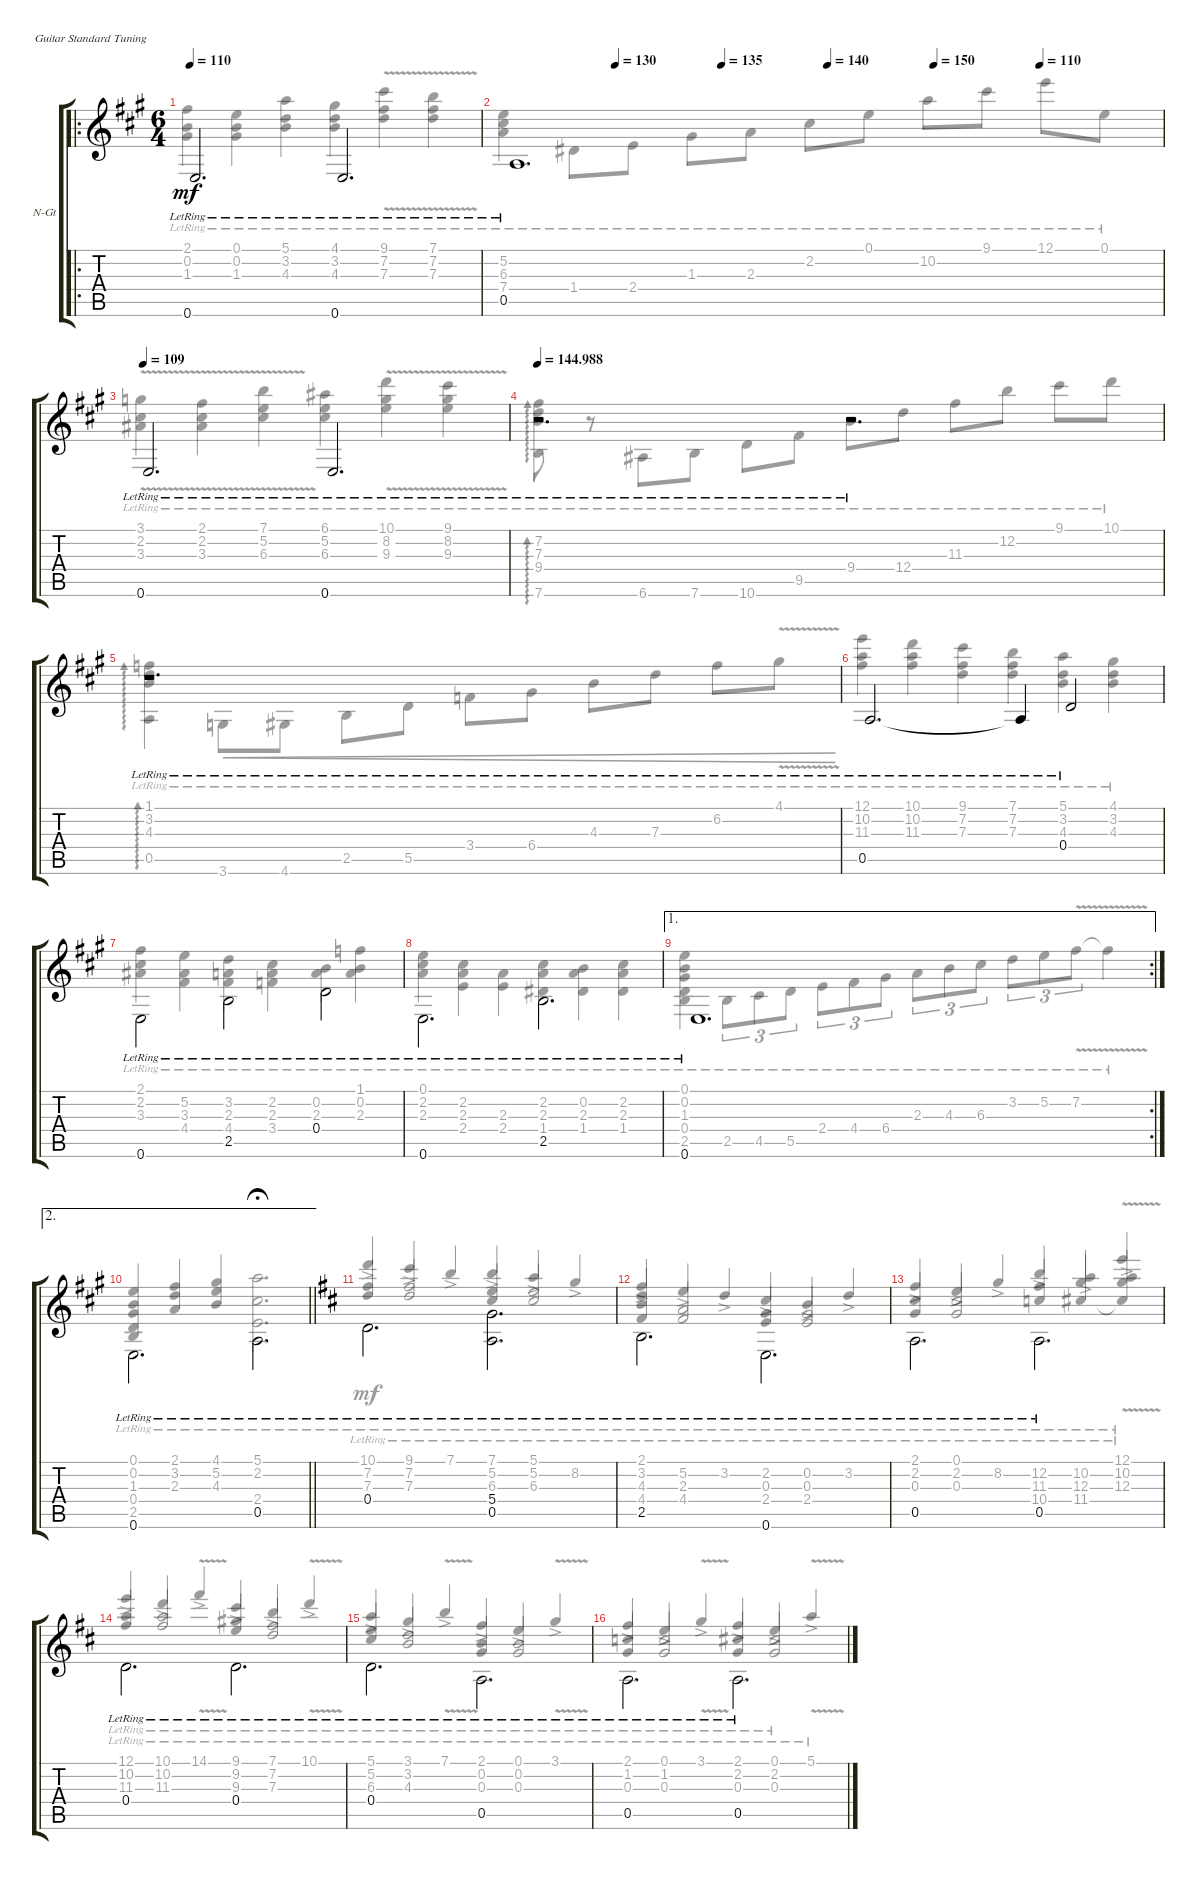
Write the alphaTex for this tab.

\defaultSystemsLayout 4
\bracketExtendMode groupsimilarinstruments
\firstSystemTrackNameOrientation horizontal
\otherSystemsTrackNameOrientation horizontal
\track ("Nylon Guitar" "N-Gt") {instrument acousticguitarnylon}
\staff {score tabs}
\tuning (E4 B3 G3 D3 A2 E2)
\voice
\ro
\ts (6 4)
\tempo 110
\clef g2
\ks a
0.6{lr}.2{d dy mf} 0.6{lr}.2{d} |
\tempo (130 0.1625)
\tempo (135 0.325)
\tempo (140 0.4875)
\tempo (150 0.65)
\tempo (110 0.8125)
0.5{lr}.1{d} |
\tempo 109
0.6{lr}.2{d} 0.6{lr}.2{d} |
\tempo
144.988 r.2{d ad 0} r.2{d} |
r.1{d ad 0} |
0.5{lr}.2{d} 0.5{lr t}.4 0.4{lr}.2 |
0.6{lr}.2{beam invert} 2.5{lr}.2{beam invert} 0.4{lr}.2{beam invert} |
0.6{lr}.2{d beam invert} 2.5{lr}.2{d beam invert} |
\ae 1
\rc 2
0.6{lr}.1{d} |
\ae 2
\barLineRight lightlight
0.6{lr}.2{d beam invert} 0.5{lr}.2{d fermata (medium 0.5) beam invert} |
\ks d
0.4{lr}.2{d beam invert} (0.5{lr} 5.4{lr}).2{d beam invert} |
2.5{lr}.2{d beam invert} 0.6{lr}.2{d beam invert} |
0.5{lr}.2{d beam invert} 0.5{lr}.2{d beam invert} |
0.4{lr}.2{d beam invert} 0.4{lr}.2{d beam invert} |
0.4{lr}.2{d beam invert} 0.5{lr}.2{d beam invert} |
0.5{lr}.2{d beam invert} 0.5{lr}.2{d beam invert}
\voice
\clef g2
\ottava regular
\simile none
\ks a
(1.3{lr} 0.2{lr} 2.1{lr}).4{dy mf} (0.1{lr} 0.2{lr} 1.3{lr}).4 (4.3{lr} 3.2{lr} 5.1{lr}).4 (4.1{lr} 3.2{lr} 4.3{lr}).4 (7.3{lr} 7.2{lr} 9.1{v lr}).4{fermata (medium 0.15)} (7.1{v lr} 7.2{lr} 7.3{lr}).4 |
(7.4{lr} 6.3{lr} 5.2{lr}).4 1.4{lr}.8 2.4{lr}.8 1.3{lr}.8 2.3{lr}.8 2.2{lr}.8 0.1{lr}.8 10.2{lr}.8 9.1{lr}.8 12.1{lr}.8 0.1{lr}.8 |
(3.3{lr} 2.2{lr} 3.1{v lr}).4 (2.1{v lr} 2.2{lr} 3.3{lr}).4 (6.3{lr} 5.2{lr} 7.1{v lr}).4 (6.1{lr} 5.2{lr} 6.3{lr}).4 (9.3{lr} 8.2{lr} 10.1{v lr}).4{fermata (medium 0.03)} (9.1{v lr} 8.2{lr} 9.3{lr}).4 |
(7.6{lr} 9.4{lr} 7.3{lr} 7.2{lr}).8{ad 0} r.8 6.6{lr}.8 7.6{lr}.8 10.6{lr}.8 9.5{lr}.8 9.4{lr}.8 12.4{lr}.8 11.3{lr}.8 12.2{lr}.8 9.1{lr}.8 10.1{lr}.8 |
(0.5{lr} 1.1{lr} 3.2{lr} 4.3{lr}).4{ad 0} 3.6{lr}.8{cre} 4.6{lr}.8{cre} 2.5{lr}.8{cre} 5.5{lr}.8{cre} 3.4{lr}.8{cre} 6.4{lr}.8{cre} 4.3{lr}.8{cre} 7.3{lr}.8{cre} 6.2{lr}.8{cre} 4.1{v lr}.8{cre fermata (short 0.81)} |
(12.1{lr} 10.2{lr} 11.3{lr}).4 (10.1{lr} 10.2{lr} 11.3{lr}).4 (9.1{lr} 7.2{lr} 7.3{lr}).4 (7.1{lr} 7.3{lr} 7.2{lr}).4 (5.1{lr} 3.2{lr} 4.3{lr}).4 (4.1{lr} 3.2{lr} 4.3{lr}).4 |
(3.3{lr} 2.2{lr} 2.1{lr}).4 (5.2{lr} 3.3{lr} 4.4{lr}).4 (4.4{lr} 2.3{lr} 3.2{lr}).4 (2.2{lr} 2.3{lr} 3.4{lr}).4 (2.3{lr} 0.2{lr}).4 (0.2{lr} 2.3{lr} 1.1{lr}).4 |
(0.1{lr} 2.2{lr} 2.3{lr}).4 (2.3{lr} 2.2{lr} 2.4{lr}).4 (2.4{lr} 2.3{lr}).4 (1.4{lr} 2.3{lr} 2.2{lr}).4 (0.2{lr} 2.3{lr} 1.4{lr}).4 (1.4{lr} 2.3{lr} 2.2{lr}).4 |
(2.5{lr} 0.4{lr} 1.3{lr} 0.2{lr} 0.1{lr}).4 2.5{lr}.8{tu (3 2)} 4.5{lr}.8{tu (3 2)} 5.5{lr}.8{tu (3 2)} 2.4{lr}.8{tu (3 2)} 4.4{lr}.8{tu (3 2)} 6.4{lr}.8{tu (3 2)} 2.3{lr}.8{tu (3 2)} 4.3{lr}.8{tu (3 2)} 6.3{lr}.8{tu (3 2)} 3.2{lr}.8{tu (3 2)} 5.2{lr}.8{tu (3 2)} 7.2{v lr}.8{tu (3 2)} 7.2{v lr t}.4{fermata (medium 0.21)} |
\barLineRight lightlight
(2.5{lr} 0.4{lr} 1.3{lr} 0.2{lr} 0.1{lr}).4{beam invert} (2.3{lr} 3.2{lr} 2.1{lr}).4{beam invert} (4.1{lr} 5.2{lr} 4.3{lr}).4{beam invert} (2.4{lr} 2.2{lr} 5.1{lr}).2{d fermata (medium 0.5)} |
\ks d
(7.3{lr} 7.2{lr}).4{beam invert} (7.3{lr} 7.2{lr}).2{beam invert} (6.3{lr} 5.2{lr}).4 (5.2{lr} 6.3{lr}).2{beam invert} |
(3.2{lr} 4.3{lr} 4.4{lr}).4{beam invert} (4.4{lr} 2.3{lr}).2 (2.4{lr} 0.3{lr}).4{beam invert} (0.3{lr} 2.4{lr}).2{beam invert} |
(0.3{lr} 2.2{lr}).4{beam invert} (2.2{lr} 0.3{lr}).2{beam invert} (11.3{lr} 10.4{lr}).4{beam invert} (12.3{lr} 11.4{lr}).4{beam invert} (11.4{lr t} 12.3{lr} 10.2{lr}).4{beam invert} |
(11.3{lr} 10.2{lr}).4{beam invert} (10.2{lr} 11.3{lr}).2{beam invert} (9.2{lr} 9.3{lr}).4{beam invert} (7.2{lr} 7.3{lr}).2{beam invert} |
(6.3{lr} 5.2{lr}).4{beam invert} (3.2{lr} 4.3{lr}).2{beam invert} (0.3{lr} 0.2{lr}).4{beam invert} (0.2{lr} 0.3{lr}).2{beam invert} |
(0.3{lr} 1.2{lr}).4{beam invert} (1.2{lr} 0.3{lr}).2{beam invert} (0.3{lr} 2.2{lr}).4{beam invert} (2.2{lr} 0.3{lr}).2{beam invert}
\voice
\clef g2
\ottava regular
\simile none
\ks a
|
|
|
|
|
|
|
|
|
\barLineRight lightlight
|
\ks d
10.1{ac lr}.4{beam invert} 9.1{ac lr}.4{beam invert} 7.1{ac lr}.4{beam invert} 7.1{ac lr}.4{beam invert} 5.1{ac lr}.4{beam invert} 8.2{ac lr}.4{beam invert} |
2.1{ac lr}.4{beam invert} 5.2{ac lr}.4{beam invert} 3.2{ac lr}.4{beam invert} 2.2{ac lr}.4{beam invert} 0.2{ac lr}.4{beam invert} 3.2{ac lr}.4{beam invert} |
2.1{ac lr}.4{beam invert} 0.1{ac lr}.4{beam invert} 8.2{ac lr}.4{beam invert} 12.2{ac lr}.4{beam invert} 10.2{ac lr}.4{beam invert} 12.1{v ac lr}.4{beam invert} |
12.1{ac lr}.4{beam invert} 10.1{ac lr}.4{beam invert} 14.1{v ac lr}.4{beam invert} 9.1{ac lr}.4{beam invert} 7.1{ac lr}.4{beam invert} 10.1{v ac lr}.4{beam invert} |
5.1{ac lr}.4{beam invert} 3.1{ac lr}.4{beam invert} 7.1{v ac lr}.4{beam invert} 2.1{ac lr}.4{beam invert} 0.1{ac lr}.4{beam invert} 3.1{v ac lr}.4{beam invert} |
2.1{ac lr}.4{beam invert} 0.1{ac lr}.4{beam invert} 3.1{v ac lr}.4{beam invert} 2.1{ac lr}.4{beam invert} 0.1{ac lr}.4{beam invert} 5.1{v ac lr}.4{beam invert}
